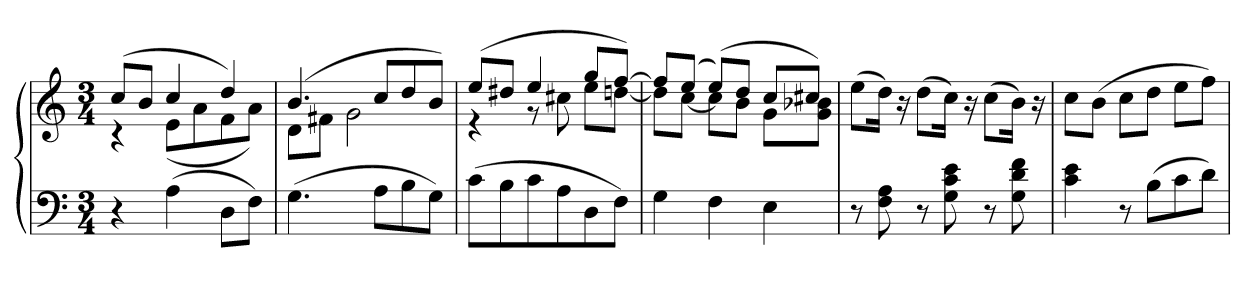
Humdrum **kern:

**kern	**kern
*part1	*part1
*staff2	*staff1
*clefF4	*clefG2
*k[]	*k[]
*C:	*C:
*M3/4	*M3/4
=	=
*	*^
4r	(8ccL	4r
.	8bJ	.
(4A	4cc	(8eL
.	.	8a
8DL	4dd)	8f
8FJ)	.	8aJ)
=16	=16	=16
(4.G	(4.b	8dL
.	.	8f#XJ
.	.	2g
8AL	8ccL	.
8B	8dd	.
8GJ)	8bJ)	.
=17	=17	=17
(8cL	(8eeL	4r
8B	8dd#XJ	.
8c	4ee	8r
8A	.	8cc#X
8D	8ggL	8eeL
8FJ)	[8ffJ)	[8ddnJ
=18	=18	=18
4G	8ffL]	8ddL]
.	(8eeJ	[8ccJ
4F	(8eeL)	8ccL]
.	8ddJ	8bJ
4E	8ccL	8gL
.	8cc#XJ)	8g 8b-XJ
*	*v	*v
=19	=19
8r	(8eeL
8F 8A	16ddJk)
.	16r
8r	(8ddL
8G 8c 8e	16ccJk)
.	16r
8r	(8ccL
8G 8d 8f	16bJk)
.	16r
=20	=20
4c 4e	8ccL
.	(8bJ
8r	8ccL
(8BL	8ddJ
8c	8eeL
8dJ)	8ffJ)
=	=
*-	*-
